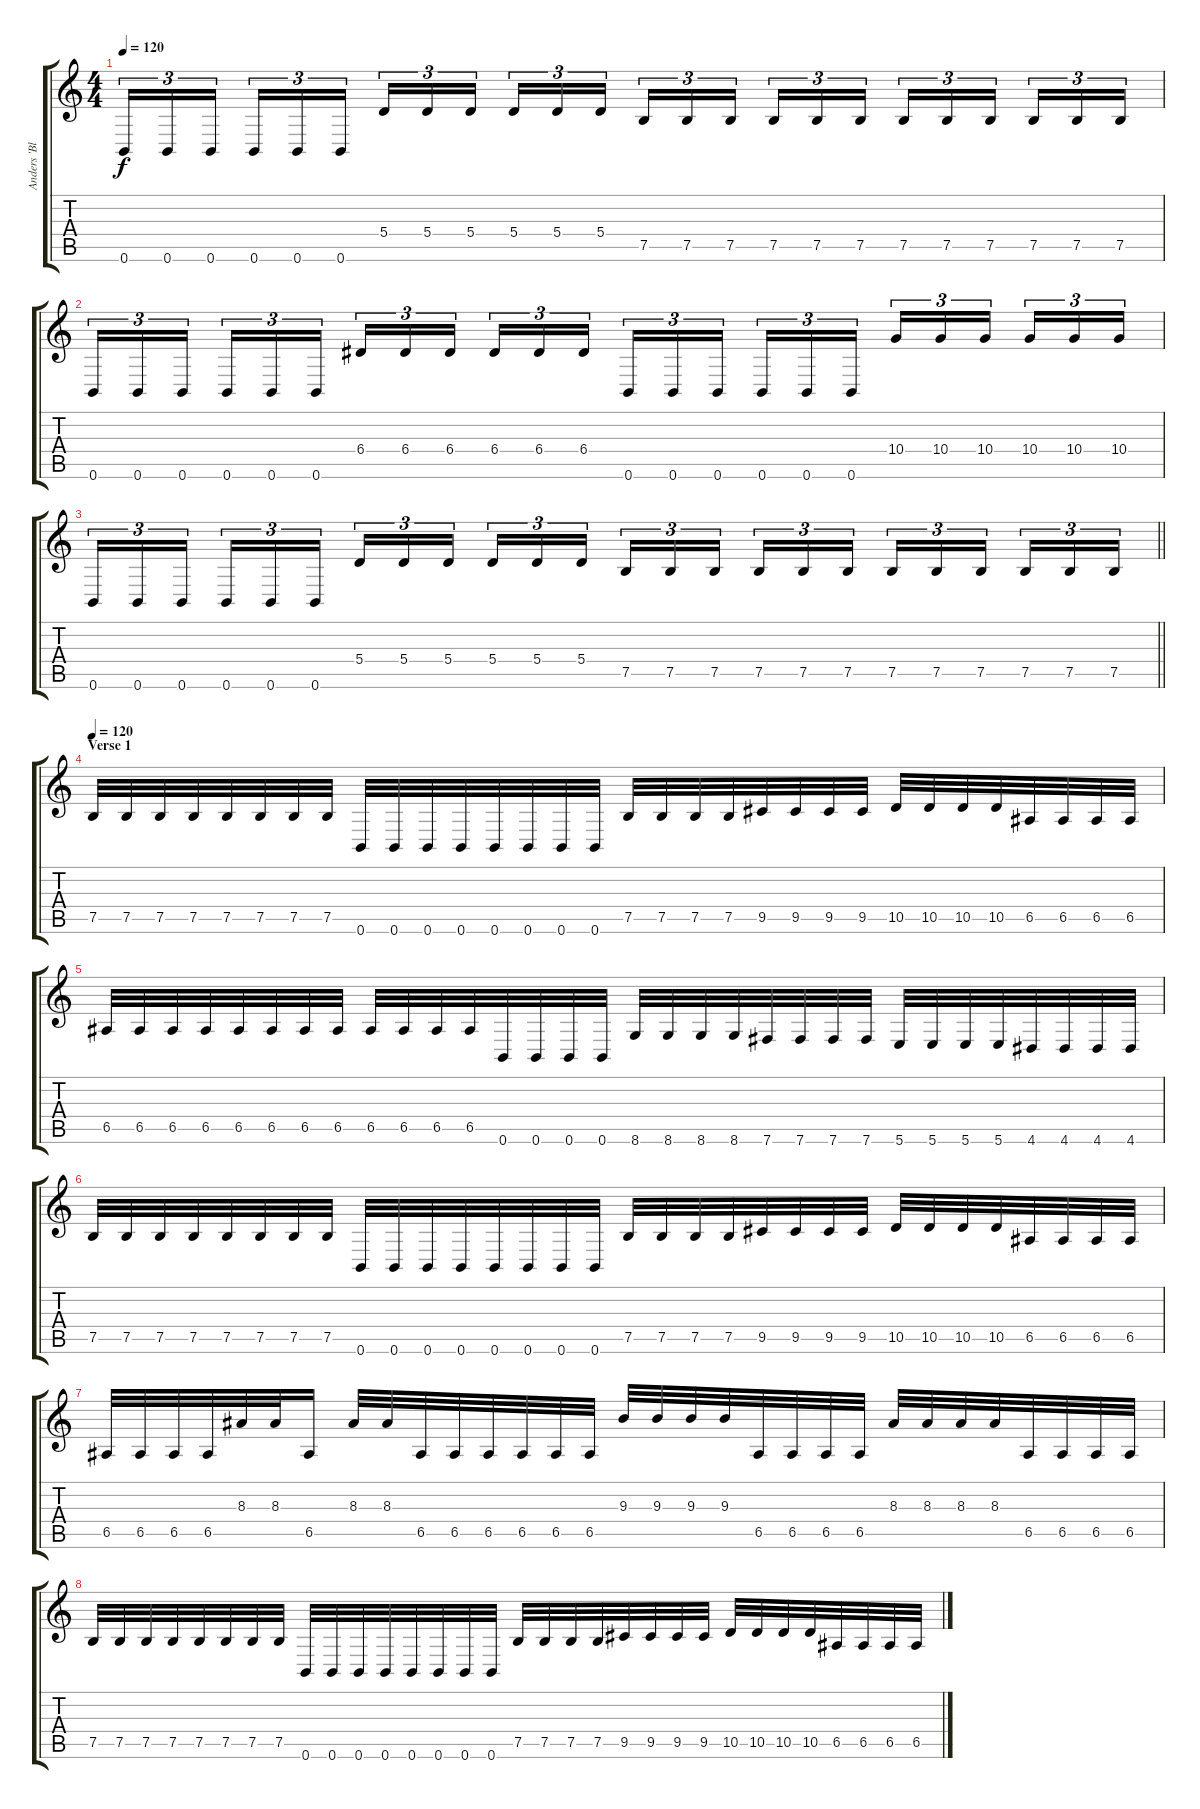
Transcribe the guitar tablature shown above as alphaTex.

\track ("Anders 'Blakkheim' Nyström" "Anders 'Bl") {instrument distortionguitar}
\staff {score tabs}
\tuning (B3 G3 D3 A2 E2 B1) {hide}
\ts (4 4)
\tempo 120
\clef g2
\ks c
0.6.16{tu (3 2) dy f} 0.6.16{tu (3 2)} 0.6.16{tu (3 2) beam splitsecondary} 0.6.16{tu (3 2)} 0.6.16{tu (3 2)} 0.6.16{tu (3 2)} 5.4.16{tu (3 2)} 5.4.16{tu (3 2)} 5.4.16{tu (3 2) beam splitsecondary} 5.4.16{tu (3 2)} 5.4.16{tu (3 2)} 5.4.16{tu (3 2)} 7.5.16{tu (3 2)} 7.5.16{tu (3 2)} 7.5.16{tu (3 2) beam splitsecondary} 7.5.16{tu (3 2)} 7.5.16{tu (3 2)} 7.5.16{tu (3 2)} 7.5.16{tu (3 2)} 7.5.16{tu (3 2)} 7.5.16{tu (3 2) beam splitsecondary} 7.5.16{tu (3 2)} 7.5.16{tu (3 2)} 7.5.16{tu (3 2)} |
0.6.16{tu (3 2)} 0.6.16{tu (3 2)} 0.6.16{tu (3 2) beam splitsecondary} 0.6.16{tu (3 2)} 0.6.16{tu (3 2)} 0.6.16{tu (3 2)} 6.4.16{tu (3 2)} 6.4.16{tu (3 2)} 6.4.16{tu (3 2) beam splitsecondary} 6.4.16{tu (3 2)} 6.4.16{tu (3 2)} 6.4.16{tu (3 2)} 0.6.16{tu (3 2)} 0.6.16{tu (3 2)} 0.6.16{tu (3 2) beam splitsecondary} 0.6.16{tu (3 2)} 0.6.16{tu (3 2)} 0.6.16{tu (3 2)} 10.4.16{tu (3 2)} 10.4.16{tu (3 2)} 10.4.16{tu (3 2) beam splitsecondary} 10.4.16{tu (3 2)} 10.4.16{tu (3 2)} 10.4.16{tu (3 2)} |
\barLineRight lightlight
0.6.16{tu (3 2)} 0.6.16{tu (3 2)} 0.6.16{tu (3 2) beam splitsecondary} 0.6.16{tu (3 2)} 0.6.16{tu (3 2)} 0.6.16{tu (3 2)} 5.4.16{tu (3 2)} 5.4.16{tu (3 2)} 5.4.16{tu (3 2) beam splitsecondary} 5.4.16{tu (3 2)} 5.4.16{tu (3 2)} 5.4.16{tu (3 2)} 7.5.16{tu (3 2)} 7.5.16{tu (3 2)} 7.5.16{tu (3 2) beam splitsecondary} 7.5.16{tu (3 2)} 7.5.16{tu (3 2)} 7.5.16{tu (3 2)} 7.5.16{tu (3 2)} 7.5.16{tu (3 2)} 7.5.16{tu (3 2) beam splitsecondary} 7.5.16{tu (3 2)} 7.5.16{tu (3 2)} 7.5.16{tu (3 2)} |
\section ("" "Verse 1")
\tempo 120
7.5.32 7.5.32 7.5.32 7.5.32 7.5.32 7.5.32 7.5.32 7.5.32 0.6.32 0.6.32 0.6.32 0.6.32 0.6.32 0.6.32 0.6.32 0.6.32 7.5.32 7.5.32 7.5.32 7.5.32 9.5.32 9.5.32 9.5.32 9.5.32 10.5.32 10.5.32 10.5.32 10.5.32 6.5.32 6.5.32 6.5.32 6.5.32 |
6.5.32 6.5.32 6.5.32 6.5.32 6.5.32 6.5.32 6.5.32 6.5.32 6.5.32 6.5.32 6.5.32 6.5.32 0.6.32 0.6.32 0.6.32 0.6.32 8.6.32 8.6.32 8.6.32 8.6.32 7.6.32 7.6.32 7.6.32 7.6.32 5.6.32 5.6.32 5.6.32 5.6.32 4.6.32 4.6.32 4.6.32 4.6.32 |
7.5.32 7.5.32 7.5.32 7.5.32 7.5.32 7.5.32 7.5.32 7.5.32 0.6.32 0.6.32 0.6.32 0.6.32 0.6.32 0.6.32 0.6.32 0.6.32 7.5.32 7.5.32 7.5.32 7.5.32 9.5.32 9.5.32 9.5.32 9.5.32 10.5.32 10.5.32 10.5.32 10.5.32 6.5.32 6.5.32 6.5.32 6.5.32 |
6.5.32 6.5.32 6.5.32 6.5.32 8.3.32 8.3.32 6.5.16 8.3.32 8.3.32 6.5.32 6.5.32 6.5.32 6.5.32 6.5.32 6.5.32 9.3.32 9.3.32 9.3.32 9.3.32 6.5.32 6.5.32 6.5.32 6.5.32 8.3.32 8.3.32 8.3.32 8.3.32 6.5.32 6.5.32 6.5.32 6.5.32 |
7.5.32 7.5.32 7.5.32 7.5.32 7.5.32 7.5.32 7.5.32 7.5.32 0.6.32 0.6.32 0.6.32 0.6.32 0.6.32 0.6.32 0.6.32 0.6.32 7.5.32 7.5.32 7.5.32 7.5.32 9.5.32 9.5.32 9.5.32 9.5.32 10.5.32 10.5.32 10.5.32 10.5.32 6.5.32 6.5.32 6.5.32 6.5.32
